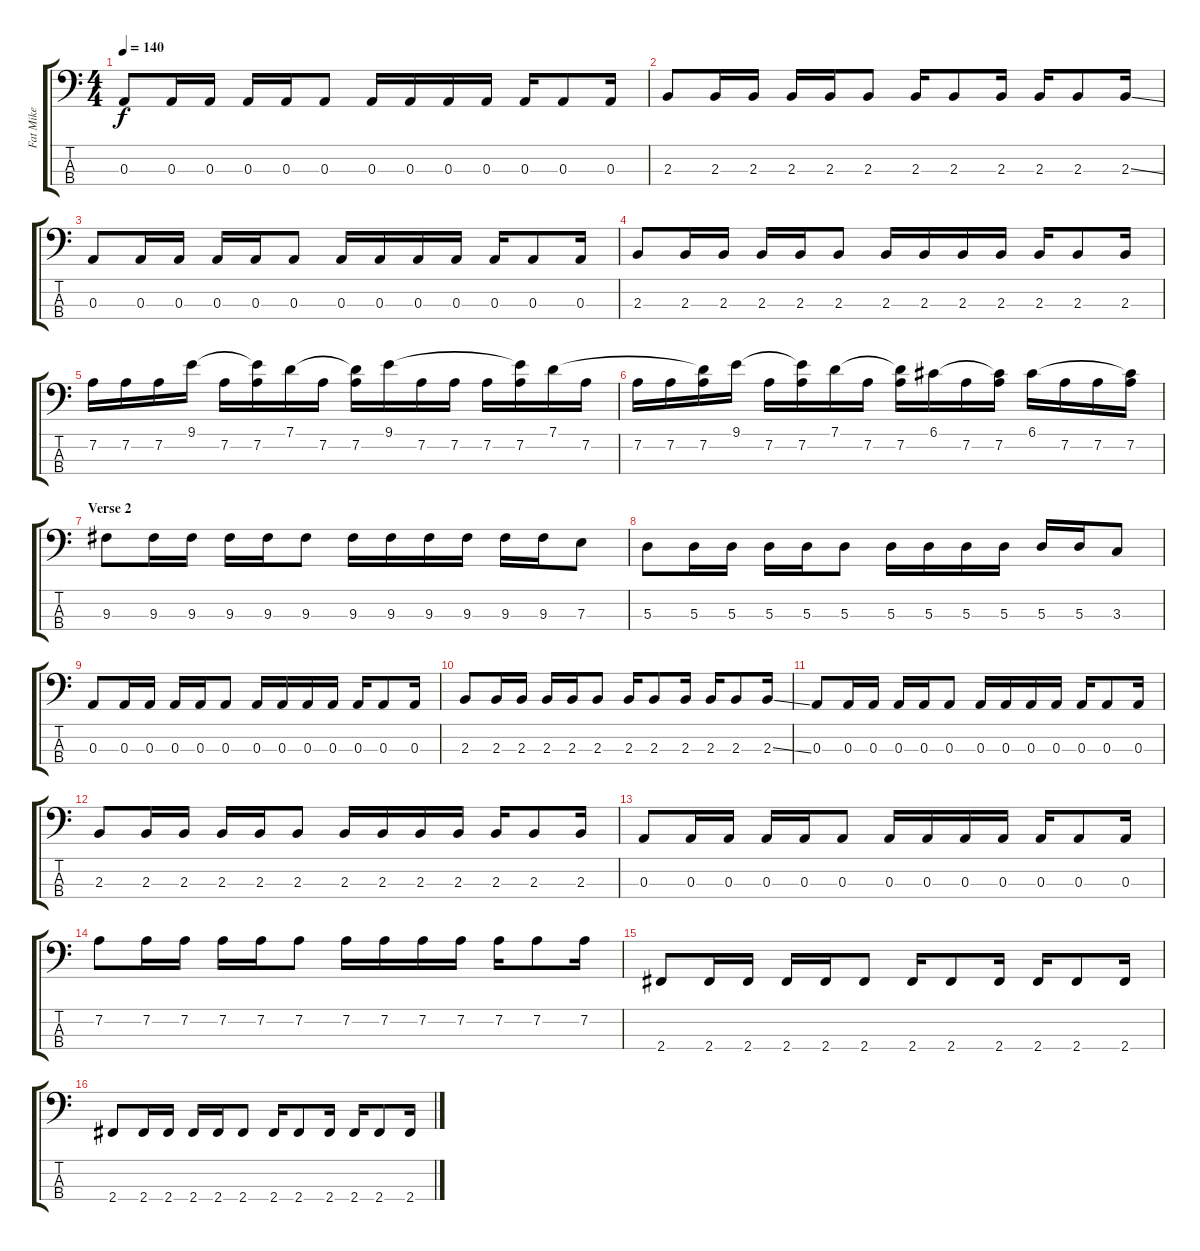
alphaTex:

\track ("Fat Mike" "Fat Mike") {instrument electricbasspick}
\staff {score tabs}
\tuning (G2 D2 A1 E1) {hide}
\ts (4 4)
\tempo 140
\clef f4
\ks c
0.3.8{dy f} 0.3.16 0.3.16 0.3.16 0.3.16 0.3.8 0.3.16 0.3.16 0.3.16 0.3.16 0.3.16 0.3.8 0.3.16 |
2.3.8 2.3.16 2.3.16 2.3.16 2.3.16 2.3.8 2.3.16 2.3.8 2.3.16 2.3.16 2.3.8 2.3{ss}.16 |
0.3.8 0.3.16 0.3.16 0.3.16 0.3.16 0.3.8 0.3.16 0.3.16 0.3.16 0.3.16 0.3.16 0.3.8 0.3.16 |
2.3.8 2.3.16 2.3.16 2.3.16 2.3.16 2.3.8 2.3.16 2.3.16 2.3.16 2.3.16 2.3.16 2.3.8 2.3.16 |
7.2.16 7.2.16 7.2.16 9.1.16 7.2.16 (9.1{t} 7.2).16 7.1.16 7.2.16 (7.1{t} 7.2).16 9.1.16 7.2.16 7.2.16 7.2.16 (9.1{t} 7.2).16 7.1.16 7.2.16 |
7.2.16 7.2.16 (7.1{t} 7.2).16 9.1.16 7.2.16 (9.1{t} 7.2).16 7.1.16 7.2.16 (7.1{t} 7.2).16 6.1.16 7.2.16 (6.1{t} 7.2).16 6.1.16 7.2.16 7.2.16 (6.1{t} 7.2).16 |
\section ("" "Verse 2")
9.3.8 9.3.16 9.3.16 9.3.16 9.3.16 9.3.8 9.3.16 9.3.16 9.3.16 9.3.16 9.3.16 9.3.16 7.3.8 |
5.3.8 5.3.16 5.3.16 5.3.16 5.3.16 5.3.8 5.3.16 5.3.16 5.3.16 5.3.16 5.3.16 5.3.16 3.3.8 |
0.3.8 0.3.16 0.3.16 0.3.16 0.3.16 0.3.8 0.3.16 0.3.16 0.3.16 0.3.16 0.3.16 0.3.8 0.3.16 |
2.3.8 2.3.16 2.3.16 2.3.16 2.3.16 2.3.8 2.3.16 2.3.8 2.3.16 2.3.16 2.3.8 2.3{ss}.16 |
0.3.8 0.3.16 0.3.16 0.3.16 0.3.16 0.3.8 0.3.16 0.3.16 0.3.16 0.3.16 0.3.16 0.3.8 0.3.16 |
2.3.8 2.3.16 2.3.16 2.3.16 2.3.16 2.3.8 2.3.16 2.3.16 2.3.16 2.3.16 2.3.16 2.3.8 2.3.16 |
0.3.8 0.3.16 0.3.16 0.3.16 0.3.16 0.3.8 0.3.16 0.3.16 0.3.16 0.3.16 0.3.16 0.3.8 0.3.16 |
7.2.8 7.2.16 7.2.16 7.2.16 7.2.16 7.2.8 7.2.16 7.2.16 7.2.16 7.2.16 7.2.16 7.2.8 7.2.16 |
2.4.8 2.4.16 2.4.16 2.4.16 2.4.16 2.4.8 2.4.16 2.4.8 2.4.16 2.4.16 2.4.8 2.4.16 |
2.4.8 2.4.16 2.4.16 2.4.16 2.4.16 2.4.8 2.4.16 2.4.8 2.4.16 2.4.16 2.4.8 2.4.16
